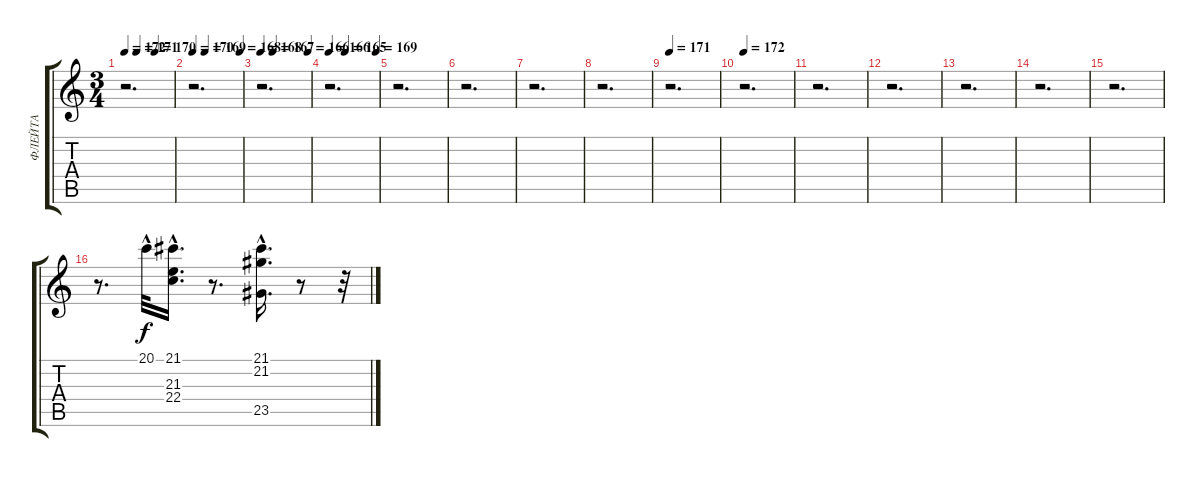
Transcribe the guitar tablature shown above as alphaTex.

\track ("ФЛЕЙТА" "ФЛЕЙТА") {instrument flute}
\staff {score tabs}
\tuning (E4 B3 G3 D3 A2 E2) {hide}
\ts (3 4)
\tempo 172
\tempo (171 0.25)
\tempo (170 0.625)
\clef g2
\ks c
r.2{d dy f} |
\tempo 170
\tempo (169 0.25)
\tempo (168 0.9583333333333334)
r.2{d} |
\tempo 168
\tempo (167 0.25)
\tempo (166 0.9583333333333334)
r.2{d} |
\tempo 166
\tempo (165 0.3333333333333333)
\tempo (169 0.9583333333333334)
r.2{d} |
r.2{d} |
r.2{d} |
r.2{d} |
r.2{d} |
\tempo 171
r.2{d} |
\tempo 172
r.2{d} |
r.2{d} |
r.2{d} |
r.2{d} |
r.2{d} |
r.2{d} |
r.8{d} 20.1{hac}.32 (21.1{hac} 21.3{hac} 22.4).16{d} r.8{d} (21.1{hac} 21.2{hac} 23.5{hac}).16{d} r.8 r.32
